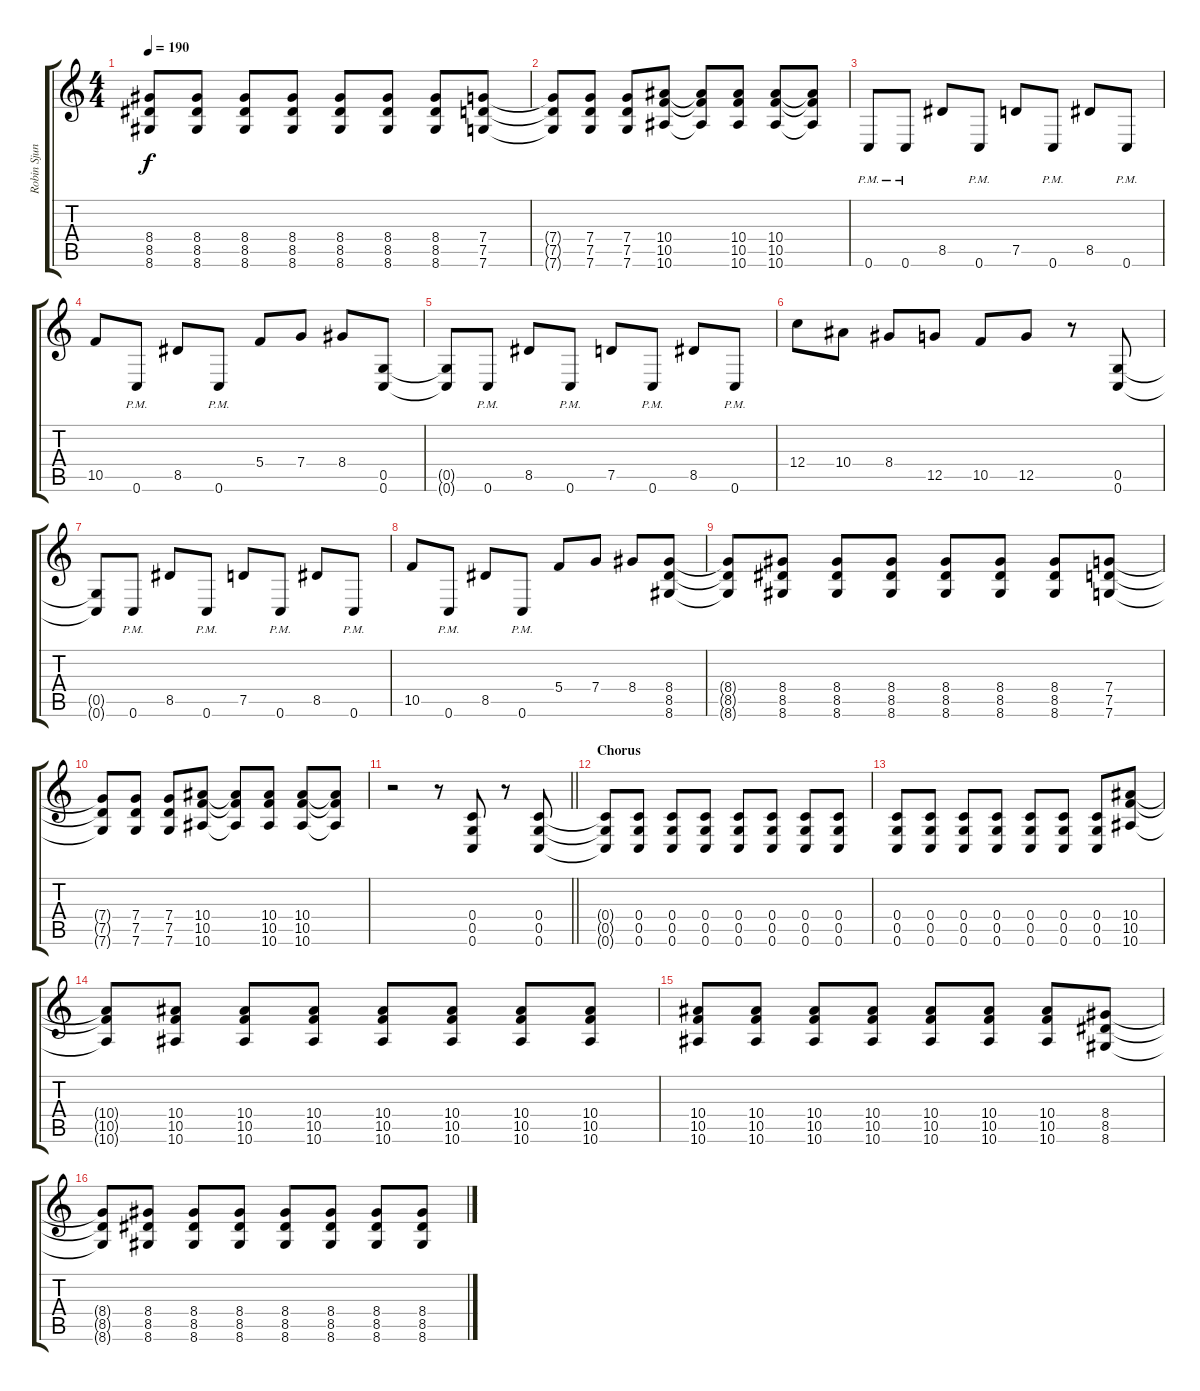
\track ("Robin Sjunnesson" "Robin Sjun") {instrument distortionguitar}
\staff {score tabs}
\tuning (D4 A3 F3 C3 G2 C2) {hide}
\ts (4 4)
\tempo 190
\clef g2
\ks c
(8.4{t} 8.5{t} 8.6{t}).8{dy f} (8.4 8.5 8.6).8 (8.4 8.5 8.6).8 (8.4 8.5 8.6).8 (8.4 8.5 8.6).8 (8.4 8.5 8.6).8 (8.4 8.5 8.6).8 (7.4 7.5 7.6).8 |
(7.4{t} 7.5{t} 7.6{t}).8 (7.4 7.5 7.6).8 (7.4 7.5 7.6).8 (10.4 10.5 10.6).8 (10.4{t} 10.5{t} 10.6{t}).8 (10.4 10.5 10.6).8 (10.4 10.5 10.6).8 (10.4{t} 10.5{t} 10.6{t}).8 |
0.6{pm}.8 0.6{pm}.8 8.5.8 0.6{pm}.8 7.5.8 0.6{pm}.8 8.5.8 0.6{pm}.8 |
10.5.8 0.6{pm}.8 8.5.8 0.6{pm}.8 5.4.8 7.4.8 8.4.8 (0.5 0.6).8 |
(0.5{t} 0.6{t}).8 0.6{pm}.8 8.5.8 0.6{pm}.8 7.5.8 0.6{pm}.8 8.5.8 0.6{pm}.8 |
12.4.8 10.4.8 8.4.8 12.5.8 10.5.8 12.5.8 r.8 (0.5 0.6).8 |
(0.5{t} 0.6{t}).8 0.6{pm}.8 8.5.8 0.6{pm}.8 7.5.8 0.6{pm}.8 8.5.8 0.6{pm}.8 |
10.5.8 0.6{pm}.8 8.5.8 0.6{pm}.8 5.4.8 7.4.8 8.4.8 (8.4 8.5 8.6).8 |
(8.4{t} 8.5{t} 8.6{t}).8 (8.4 8.5 8.6).8 (8.4 8.5 8.6).8 (8.4 8.5 8.6).8 (8.4 8.5 8.6).8 (8.4 8.5 8.6).8 (8.4 8.5 8.6).8 (7.4 7.5 7.6).8 |
(7.4{t} 7.5{t} 7.6{t}).8 (7.4 7.5 7.6).8 (7.4 7.5 7.6).8 (10.4 10.5 10.6).8 (10.4{t} 10.5{t} 10.6{t}).8 (10.4 10.5 10.6).8 (10.4 10.5 10.6).8 (10.4{t} 10.5{t} 10.6{t}).8 |
\barLineRight lightlight
r.2 r.8 (0.4 0.5 0.6).8 r.8 (0.4 0.5 0.6).8 |
\section ("" "Chorus")
(0.4{t} 0.5{t} 0.6{t}).8 (0.4 0.5 0.6).8 (0.4 0.5 0.6).8 (0.4 0.5 0.6).8 (0.4 0.5 0.6).8 (0.4 0.5 0.6).8 (0.4 0.5 0.6).8 (0.4 0.5 0.6).8 |
(0.4 0.5 0.6).8 (0.4 0.5 0.6).8 (0.4 0.5 0.6).8 (0.4 0.5 0.6).8 (0.4 0.5 0.6).8 (0.4 0.5 0.6).8 (0.4 0.5 0.6).8 (10.4 10.5 10.6).8 |
(10.4{t} 10.5{t} 10.6{t}).8 (10.4 10.5 10.6).8 (10.4 10.5 10.6).8 (10.4 10.5 10.6).8 (10.4 10.5 10.6).8 (10.4 10.5 10.6).8 (10.4 10.5 10.6).8 (10.4 10.5 10.6).8 |
(10.4 10.5 10.6).8 (10.4 10.5 10.6).8 (10.4 10.5 10.6).8 (10.4 10.5 10.6).8 (10.4 10.5 10.6).8 (10.4 10.5 10.6).8 (10.4 10.5 10.6).8 (8.4 8.5 8.6).8 |
(8.4{t} 8.5{t} 8.6{t}).8 (8.4 8.5 8.6).8 (8.4 8.5 8.6).8 (8.4 8.5 8.6).8 (8.4 8.5 8.6).8 (8.4 8.5 8.6).8 (8.4 8.5 8.6).8 (8.4 8.5 8.6).8
